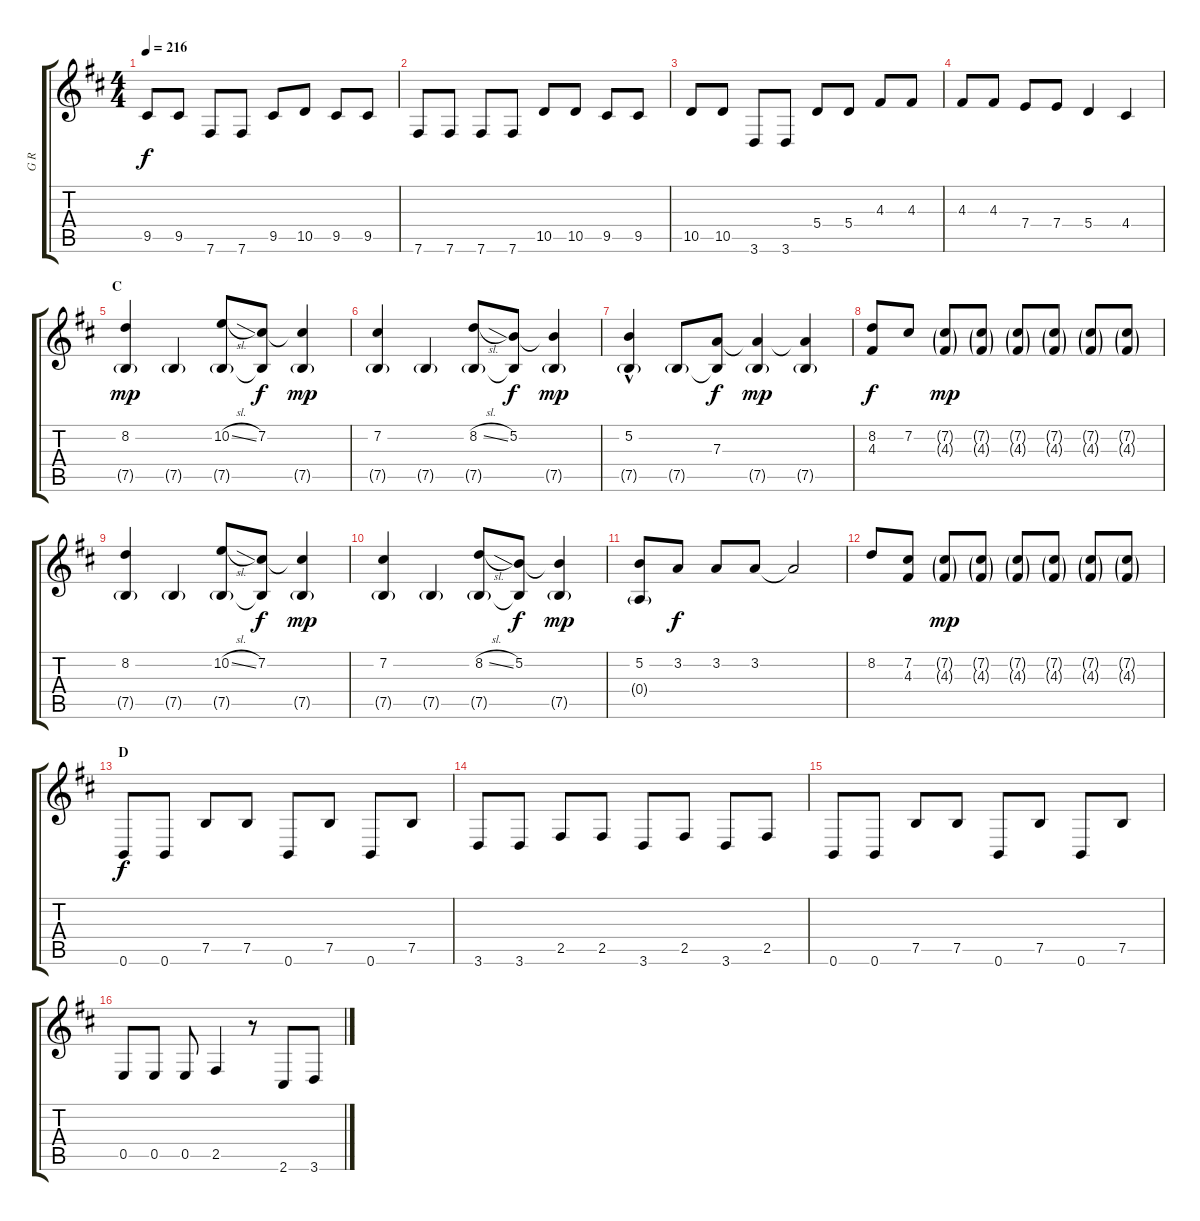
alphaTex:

\track ("G R" "G R") {instrument distortionguitar}
\staff {score tabs}
\tuning (B3 Gb3 D3 A2 E2 B1) {hide}
\ts (4 4)
\tempo 216
\clef g2
\ks d
9.5.8{dy f} 9.5.8 7.6.8 7.6.8 9.5.8 10.5.8 9.5.8 9.5.8 |
7.6.8 7.6.8 7.6.8 7.6.8 10.5.8 10.5.8 9.5.8 9.5.8 |
10.5.8 10.5.8 3.6.8 3.6.8 5.4.8 5.4.8 4.3.8 4.3.8 |
4.3.8 4.3.8 7.4.8 7.4.8 5.4.4 4.4.4 |
\section ("" "C")
(8.2 7.5{g}).4{dy mp} 7.5{g}.4 (10.2{sl} 7.5{g}).8 (7.2 7.5{t}).8{dy f} (7.2{t} 7.5{g}).4{dy mp} |
(7.2 7.5{g}).4 7.5{g}.4 (8.2{sl} 7.5{g}).8 (5.2 7.5{t}).8{dy f} (5.2{t} 7.5{g}).4{dy mp} |
(5.2{hac} 7.5{g}).4 7.5{g}.8 (7.3 7.5{t}).8{dy f} (7.3{t} 7.5{g}).4{dy mp} (7.3{t} 7.5{g}).4 |
(8.2 4.3).8{dy f} 7.2.8 (7.2{g} 4.3{g}).8{dy mp} (7.2{g} 4.3{g}).8 (7.2{g} 4.3{g}).8 (7.2{g} 4.3{g}).8 (7.2{g} 4.3{g}).8 (7.2{g} 4.3{g}).8 |
(8.2 7.5{g}).4 7.5{g}.4 (10.2{sl} 7.5{g}).8 (7.2 7.5{t}).8{dy f} (7.2{t} 7.5{g}).4{dy mp} |
(7.2 7.5{g}).4 7.5{g}.4 (8.2{sl} 7.5{g}).8 (5.2 7.5{t}).8{dy f} (5.2{t} 7.5{g}).4{dy mp} |
(5.2 0.4{g}).8 3.2.8{dy f} 3.2.8 3.2.8 3.2{t}.2 |
8.2.8 (7.2 4.3).8 (7.2{g} 4.3{g}).8{dy mp} (7.2{g} 4.3{g}).8 (7.2{g} 4.3{g}).8 (7.2{g} 4.3{g}).8 (7.2{g} 4.3{g}).8 (7.2{g} 4.3{g}).8 |
\section ("" "D")
0.6.8{dy f} 0.6.8 7.5.8 7.5.8 0.6.8 7.5.8 0.6.8 7.5.8 |
3.6.8 3.6.8 2.5.8 2.5.8 3.6.8 2.5.8 3.6.8 2.5.8 |
0.6.8 0.6.8 7.5.8 7.5.8 0.6.8 7.5.8 0.6.8 7.5.8 |
0.5.8 0.5.8 0.5.8 2.5.4 r.8 2.6.8 3.6.8
